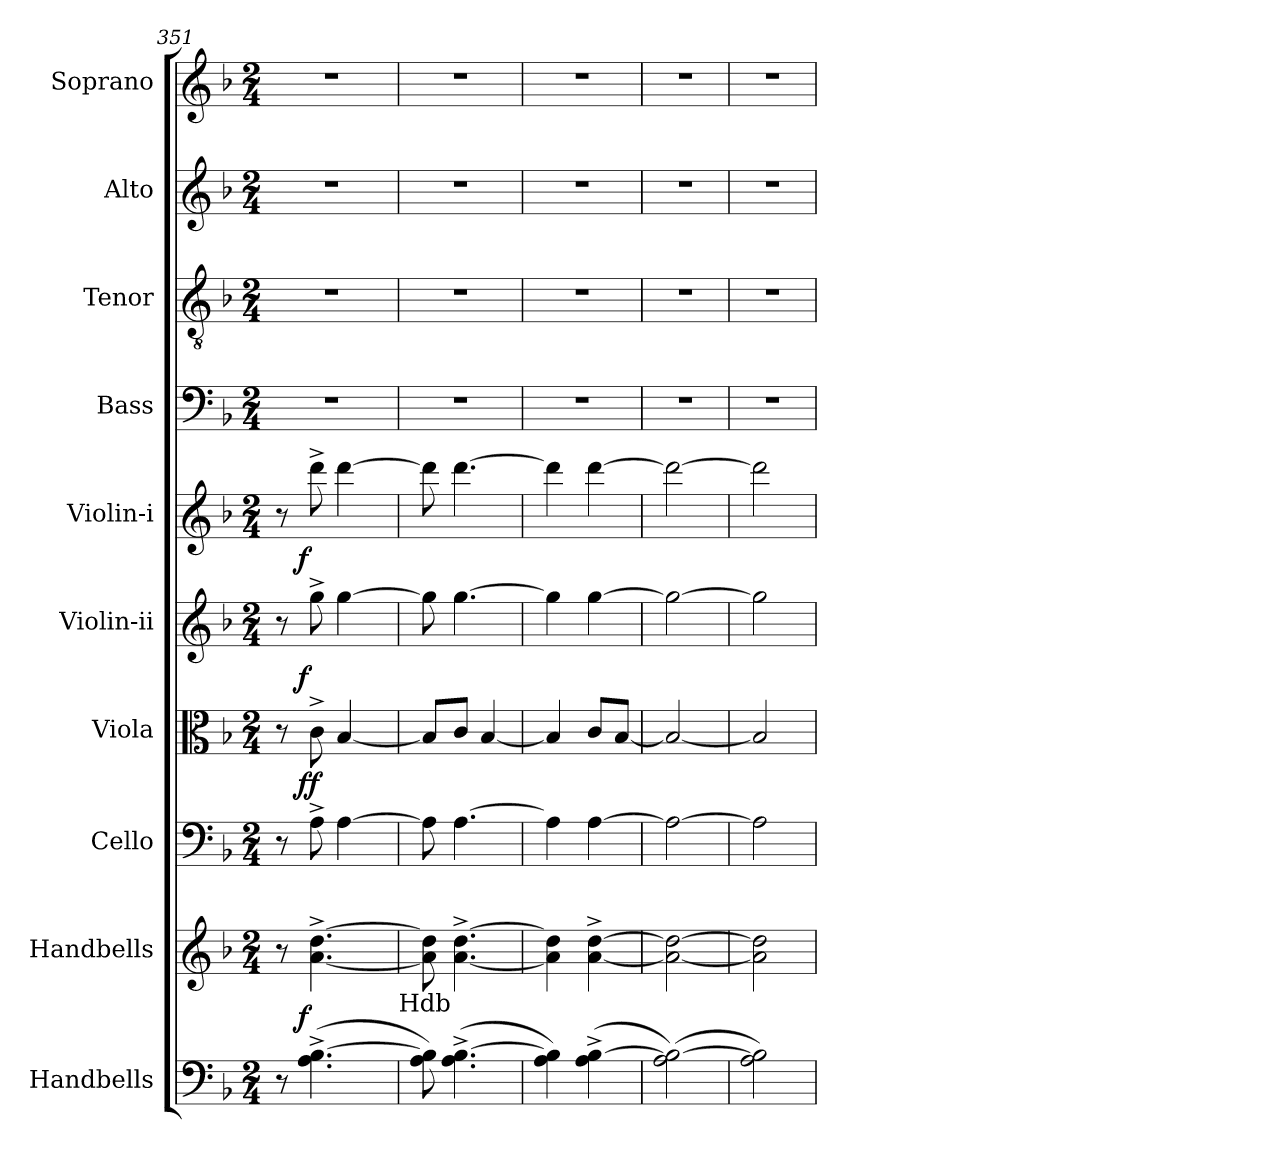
**kern	**dynam	**kern	**kern	**dynam	**kern	**dynam	**kern	**dynam	**kern	**kern	**kern	**kern	**kern
*part10	*part10	*part9	*part8	*part8	*part7	*part7	*part6	*part6	*part5	*part4	*part3	*part2	*part1
*staff10	*staff10	*staff9	*staff8	*staff8	*staff7	*staff7	*staff6	*staff6	*staff5	*staff4	*staff3	*staff2	*staff1
*I"Handbells	*	*I"Handbells	*I"Cello	*	*I"Viola	*	*I"Violin-ii	*	*I"Violin-i	*I"Bass	*I"Tenor	*I"Alto	*I"Soprano
*	*	*	*	*	*I'Vla.	*	*I'Vln.-ii	*	*I'Vln.-i	*I'B	*I'T	*I'A	*I'S
*clefF4	*	*clefG2	*clefF4	*	*clefC3	*	*clefG2	*	*clefG2	*clefF4	*clefGv2	*clefG2	*clefG2
*k[b-]	*	*k[b-]	*k[b-]	*	*k[b-]	*	*k[b-]	*	*k[b-]	*k[b-]	*k[b-]	*k[b-]	*k[b-]
*F:	*	*F:	*F:	*	*F:	*	*F:	*	*F:	*F:	*F:	*F:	*F:
*M2/4	*	*M2/4	*M2/4	*	*M2/4	*	*M2/4	*	*M2/4	*M2/4	*M2/4	*M2/4	*M2/4
=351	=351	=351	=351	=351	=351	=351	=351	=351	=351	=351	=351	=351	=351
!	!	!	!	!	!	!	!	!	!	!LO:N:vis=1	!LO:N:vis=1	!LO:N:vis=1	!LO:N:vis=1
*^	*	*	*^	*	*^	*	*^	*	*	*	*	*	*
8r	16.ryy	.	8r	8r	16.ryy	.	8r	16.ryy	.	8r	16.ryy	.	8r	2r	2r	2r	2r
!	!	!LO:DY:a	!	!	!	!LO:DY:a	!	!	!	!	!	!	!	!	!	!	!
!	!	!	!	!	!	!LO:DY:n=1:b	!	!	!LO:DY:a	!	!	!LO:DY:a	!	!	!	!	!
.	4ryy	f	.	.	4ryy	f f	.	4ryy	f	.	4ryy	f	.	.	.	.	.
(>4.A\^> [>4.B-\^>	.	.	[<4.a\^> [>4.dd\^>	8A^>\	.	.	8c^>\	.	.	8gg^>\	.	.	8ddd^>\	.	.	.	.
.	.	.	.	[>4A\	.	.	[<4B-/	.	.	[>4gg\	.	.	[>4ddd\	.	.	.	.
.	8ryy	.	.	.	8ryy	.	.	8ryy	.	.	8ryy	.	.	.	.	.	.
.	32ryy	.	.	.	32ryy	.	.	32ryy	.	.	32ryy	.	.	.	.	.	.
!	!	!	!LO:TX:b:t=Hdb	!	!	!	!	!	!	!	!	!	!	!	!	!	!
!!LO:PB:g=z
=352	=352	=352	=352	=352	=352	=352	=352	=352	=352	=352	=352	=352	=352	=352	=352	=352	=352
!	!	!	!	!	!	!	!	!	!	!	!	!	!	!LO:N:vis=1	!LO:N:vis=1	!LO:N:vis=1	!LO:N:vis=1
*	*	*	*	*v	*v	*	*	*	*	*v	*v	*	*	*	*	*	*
*v	*v	*	*	*	*	*v	*v	*	*	*	*	*	*	*	*
8A\ 8B-\])	.	8a\] 8dd\]	8A\]	.	8B-/L]	.	8gg\]	.	8ddd\]	2r	2r	2r	2r
(4.A\^> [>4.B-\^>	.	[<4.a\^> [>4.dd\^>	[>4.A\	.	8c/J	.	[>4.gg\	.	[>4.ddd\	.	.	.	.
.	.	.	.	.	[<4B-/	.	.	.	.	.	.	.	.
=353	=353	=353	=353	=353	=353	=353	=353	=353	=353	=353	=353	=353	=353
!	!	!	!	!	!	!	!	!	!	!LO:N:vis=1	!LO:N:vis=1	!LO:N:vis=1	!LO:N:vis=1
4A\ 4B-\])	.	4a\] 4dd\]	4A\]	.	4B-/]	.	4gg\]	.	4ddd\]	2r	2r	2r	2r
(4A\^> [>4B-\^>	.	[<4a\^> [>4dd\^>	[>4A\	.	8c/L	.	[>4gg\	.	[>4ddd\	.	.	.	.
.	.	.	.	.	[<8B-/J	.	.	.	.	.	.	.	.
=354	=354	=354	=354	=354	=354	=354	=354	=354	=354	=354	=354	=354	=354
!	!	!	!	!	!	!	!	!	!	!LO:N:vis=1	!LO:N:vis=1	!LO:N:vis=1	!LO:N:vis=1
(2A\ 2B-\_)	.	2a\_ 2dd\_	2A\_	.	2B-/_	.	2gg\_	.	2ddd\_	2r	2r	2r	2r
=355	=355	=355	=355	=355	=355	=355	=355	=355	=355	=355	=355	=355	=355
!	!	!	!	!	!	!	!	!	!	!LO:N:vis=1	!LO:N:vis=1	!LO:N:vis=1	!LO:N:vis=1
2A\ 2B-\])	.	2a\] 2dd\]	2A\]	.	2B-/]	.	2gg\]	.	2ddd\]	2r	2r	2r	2r
=	=	=	=	=	=	=	=	=	=	=	=	=	=
*-	*-	*-	*-	*-	*-	*-	*-	*-	*-	*-	*-	*-	*-
